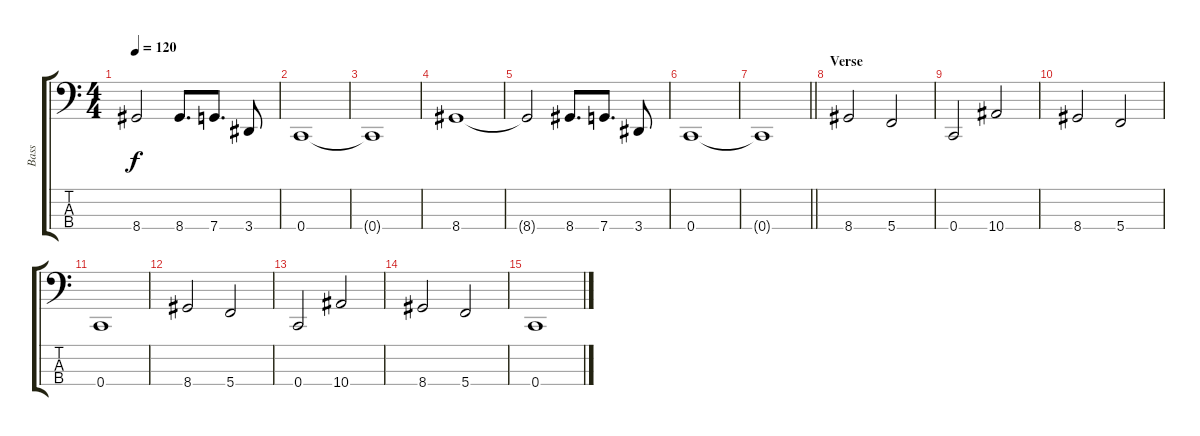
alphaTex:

\track ("Bass" "Bass") {instrument electricbassfinger}
\staff {score tabs}
\tuning (F2 C2 G1 C1) {hide}
\ts (4 4)
\tempo 120
\clef f4
\ks c
8.4{t}.2{dy f} 8.4.8{d} 7.4.8{d} 3.4.8 |
0.4.1 |
0.4{t}.1 |
8.4.1 |
8.4{t}.2 8.4.8{d} 7.4.8{d} 3.4.8 |
0.4.1 |
\barLineRight lightlight
0.4{t}.1 |
\section ("" "Verse")
8.4.2 5.4.2 |
0.4.2 10.4.2 |
8.4.2 5.4.2 |
0.4.1 |
8.4.2 5.4.2 |
0.4.2 10.4.2 |
8.4.2 5.4.2 |
0.4.1
